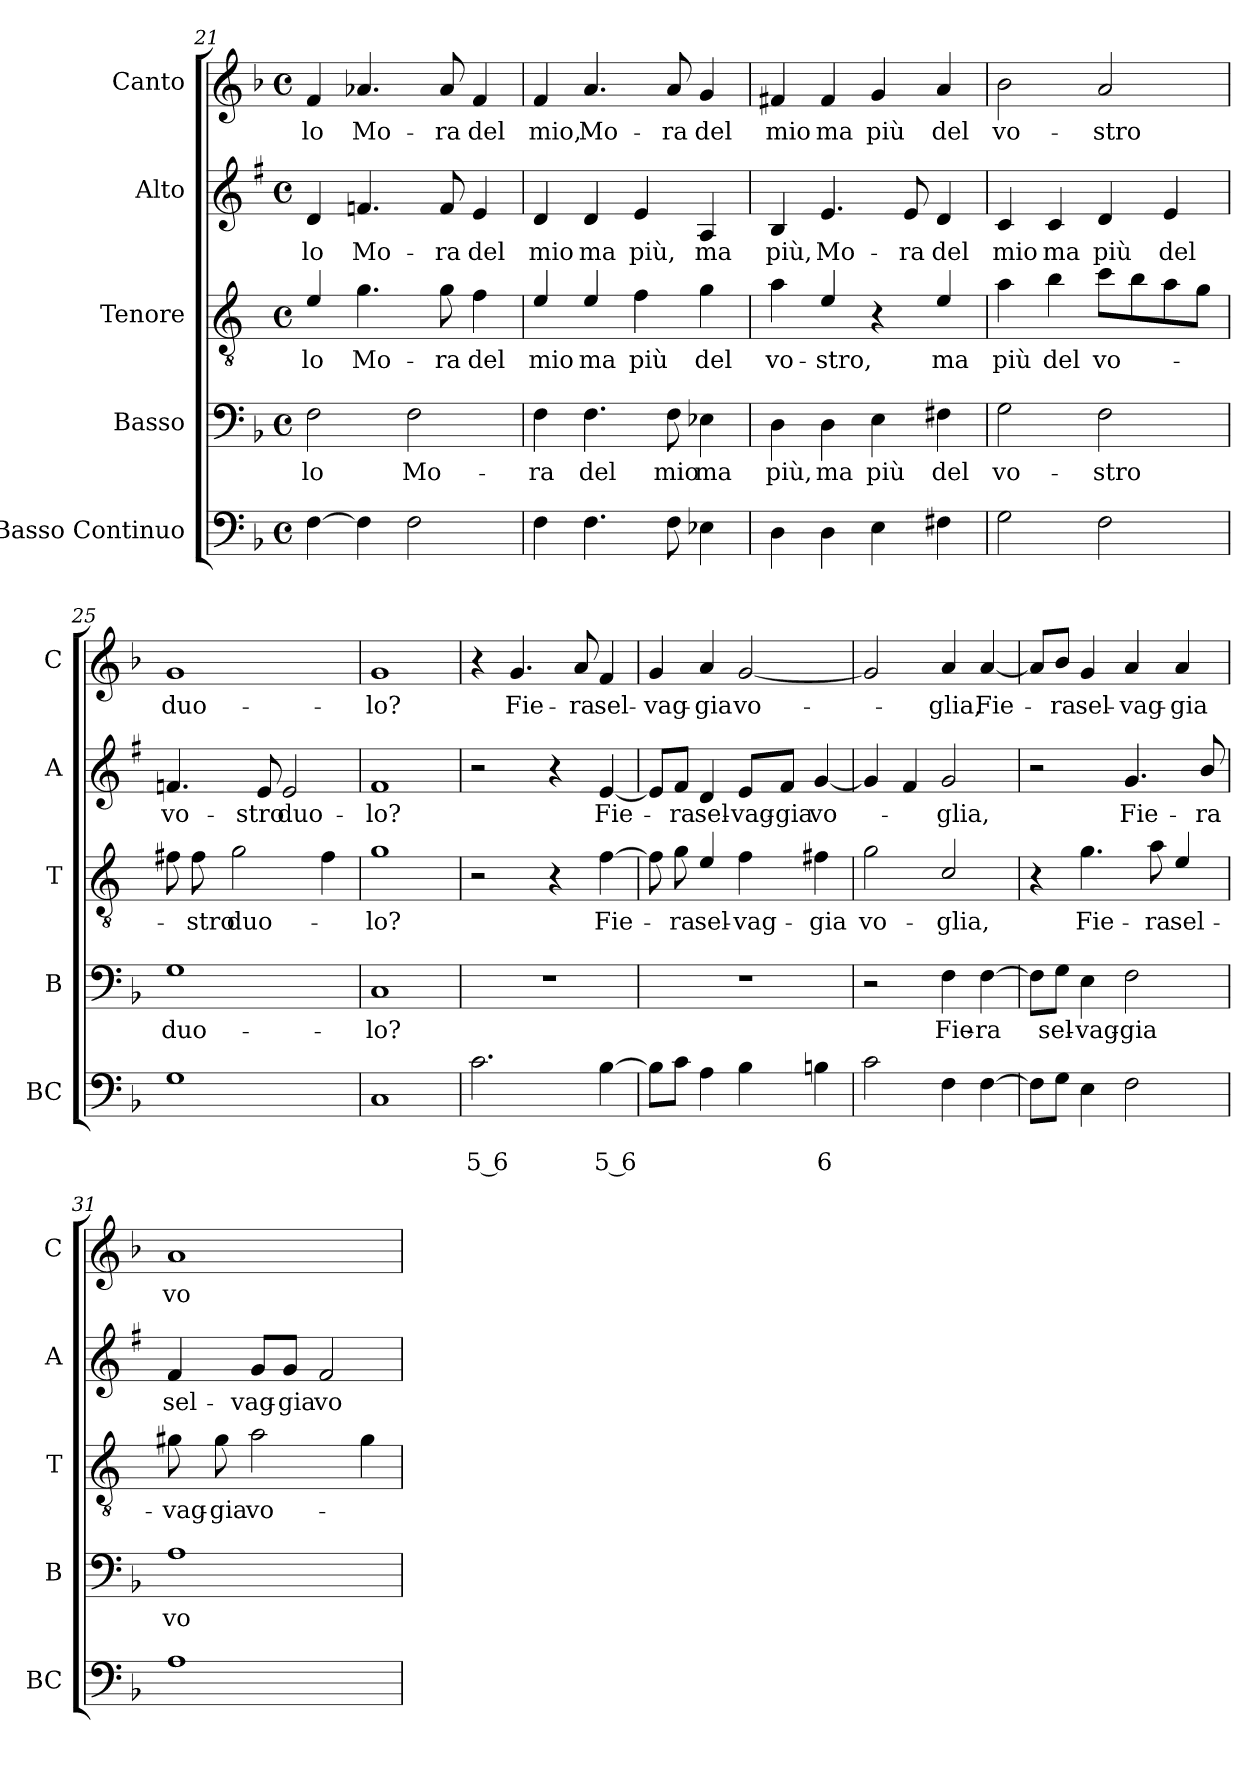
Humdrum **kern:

**kern	**text	**text	**kern	**text	**kern	**text	**kern	**text	**kern	**text
*part5	*part5	*part5	*part4	*part4	*part3	*part3	*part2	*part2	*part1	*part1
*staff5	*staff5	*staff5	*staff4	*staff4	*staff3	*staff3	*staff2	*staff2	*staff1	*staff1
*I"Basso Continuo	*	*	*I"Basso	*	*I"Tenore	*	*I"Alto	*	*I"Canto	*
*I'BC	*	*	*I'B	*	*I'T	*	*I'A	*	*I'C	*
!!LO:LB:g=z
*clefF4	*	*	*clefF4	*	*clefGv2	*	*clefG2	*	*clefG2	*
*	*	*	*	*	*ITrd4c7	*	*ITrd1c2	*	*	*
*k[b-]	*	*	*k[b-]	*	*k[b-]	*	*k[b-]	*	*k[b-]	*
*F:	*	*	*F:	*	*F:	*	*F:	*	*F:	*
*M4/4	*	*	*M4/4	*	*M4/4	*	*M4/4	*	*M4/4	*
*met(c)	*	*	*met(c)	*	*met(c)	*	*met(c)	*	*met(c)	*
=21	=21	=21	=21	=21	=21	=21	=21	=21	=21	=21
!	!	!	!	!LO:LY:b	!	!LO:LY:b	!	!LO:LY:b	!	!LO:LY:b
[4F\	.	.	2F\	-lo	4A/	-lo	4c/	-lo	4f/	-lo
!	!	!	!	!	!	!LO:LY:b	!	!LO:LY:b	!	!LO:LY:b
4F\]	.	.	.	.	4.c\	Mo-	4.e-X/	Mo-	4.a-X/	Mo-
!	!	!	!	!LO:LY:b	!	!	!	!	!	!
2F\	.	.	2F\	Mo-	.	.	.	.	.	.
!	!	!	!	!	!	!LO:LY:b	!	!LO:LY:b	!	!LO:LY:b
.	.	.	.	.	8c\	-ra	8e-/	-ra	8a-/	-ra
!	!	!	!	!	!	!LO:LY:b	!	!LO:LY:b	!	!LO:LY:b
.	.	.	.	.	4B-\	del	4d/	del	4f/	del
=22	=22	=22	=22	=22	=22	=22	=22	=22	=22	=22
!	!	!	!	!LO:LY:b	!	!LO:LY:b	!	!LO:LY:b	!	!LO:LY:b
4F\	.	.	4F\	-ra	4A/	mio	4c/	mio	4f/	mio,
!	!	!	!	!LO:LY:b	!	!LO:LY:b	!	!LO:LY:b	!	!LO:LY:b
4.F\	.	.	4.F\	del	4A/	ma	4c/	ma	4.a/	Mo-
!	!	!	!	!	!	!LO:LY:b	!	!LO:LY:b	!	!
.	.	.	.	.	4B-\	più	4d/	più,	.	.
!	!	!	!	!LO:LY:b	!	!	!	!	!	!LO:LY:b
8F\	.	.	8F\	mio	.	.	.	.	8a/	-ra
!	!	!	!	!LO:LY:b	!	!LO:LY:b	!	!LO:LY:b	!	!LO:LY:b
4E-X\	.	.	4E-X\	ma	4c\	del	4G/	ma	4g/	del
=23	=23	=23	=23	=23	=23	=23	=23	=23	=23	=23
!	!	!	!	!LO:LY:b	!	!LO:LY:b	!	!LO:LY:b	!	!LO:LY:b
4D\	.	.	4D\	più,	4d\	vo-	4A/	più,	4f#X/	mio
!	!	!	!	!LO:LY:b	!	!LO:LY:b	!	!LO:LY:b	!	!LO:LY:b
4D\	.	.	4D\	ma	4A/	-stro,	4.d/	Mo-	4f#/	ma
!	!	!	!	!LO:LY:b	!	!	!	!	!	!LO:LY:b
4E\	.	.	4E\	più	4r	.	.	.	4g/	più
!	!	!	!	!	!	!	!	!LO:LY:b	!	!
.	.	.	.	.	.	.	8d/	-ra	.	.
!	!	!	!	!LO:LY:b	!	!LO:LY:b	!	!LO:LY:b	!	!LO:LY:b
4F#X\	.	.	4F#X\	del	4A/	ma	4c/	del	4a/	del
=24	=24	=24	=24	=24	=24	=24	=24	=24	=24	=24
!	!	!	!	!LO:LY:b	!	!LO:LY:b	!	!LO:LY:b	!	!LO:LY:b
2G\	.	.	2G\	vo-	4d\	più	4B-/	mio	2b-\	vo-
!	!	!	!	!	!	!LO:LY:b	!	!LO:LY:b	!	!
.	.	.	.	.	4e\	del	4B-/	ma	.	.
!	!	!	!	!LO:LY:b	!	!LO:LY:b	!	!LO:LY:b	!	!LO:LY:b
2F\	.	.	2F\	-stro	8f\L	vo-	4c/	più	2a/	-stro
.	.	.	.	.	8e\	.	.	.	.	.
!	!	!	!	!	!	!	!	!LO:LY:b	!	!
.	.	.	.	.	8d\	.	4d/	del	.	.
.	.	.	.	.	8c\J	.	.	.	.	.
=25	=25	=25	=25	=25	=25	=25	=25	=25	=25	=25
!	!	!	!	!LO:LY:b	!	!	!	!LO:LY:b	!	!LO:LY:b
1G	.	.	1G	duo-	8Bn\	.	4.e-X/	vo-	1g	duo-
!	!	!	!	!	!	!LO:LY:b	!	!	!	!
.	.	.	.	.	8B\	-stro	.	.	.	.
!	!	!	!	!	!	!LO:LY:b	!	!	!	!
.	.	.	.	.	2c\	duo-	.	.	.	.
!	!	!	!	!	!	!	!	!LO:LY:b	!	!
.	.	.	.	.	.	.	8d/	-stro	.	.
!	!	!	!	!	!	!	!	!LO:LY:b	!	!
.	.	.	.	.	.	.	2d/	duo-	.	.
.	.	.	.	.	4B\	.	.	.	.	.
=26	=26	=26	=26	=26	=26	=26	=26	=26	=26	=26
!	!	!	!	!LO:LY:b	!	!LO:LY:b	!	!LO:LY:b	!	!LO:LY:b
1C	.	.	1C	-lo?	1c	-lo?	1e	-lo?	1g	-lo?
!!LO:LB:g=z
=27	=27	=27	=27	=27	=27	=27	=27	=27	=27	=27
!	!	!LO:LY:b	!	!	!	!	!	!	!	!
2.c\	.	5 6	1r	.	2r	.	2r	.	4r	.
!	!	!	!	!	!	!	!	!	!	!LO:LY:b
.	.	.	.	.	.	.	.	.	4.g/	Fie-
.	.	.	.	.	4r	.	4r	.	.	.
!	!	!	!	!	!	!	!	!	!	!LO:LY:b
.	.	.	.	.	.	.	.	.	8a/	-ra
!	!	!LO:LY:b	!	!	!	!LO:LY:b	!	!LO:LY:b	!	!LO:LY:b
[4B-\	.	5 6	.	.	[4B-\	Fie-	[4d/	Fie-	4f/	sel-
=28	=28	=28	=28	=28	=28	=28	=28	=28	=28	=28
!	!	!	!	!	!	!	!	!	!	!LO:LY:b
8B-\L]	.	.	1r	.	8B-\]	.	8d/L]	.	4g/	-vag-
!	!	!	!	!	!	!LO:LY:b	!	!LO:LY:b	!	!
8c\J	.	.	.	.	8c\	-ra	8e/J	-ra	.	.
!	!	!	!	!	!	!LO:LY:b	!	!LO:LY:b	!	!LO:LY:b
4A\	.	.	.	.	4A/	sel-	4c/	sel-	4a/	-gia
!	!	!	!	!	!	!LO:LY:b	!	!LO:LY:b	!	!LO:LY:b
4B-\	.	.	.	.	4B-\	-vag-	8d/L	-vag-	[2g/	vo-
!	!	!	!	!	!	!	!	!LO:LY:b	!	!
.	.	.	.	.	.	.	8e/J	-gia	.	.
!	!	!LO:LY:b	!	!	!	!LO:LY:b	!	!LO:LY:b	!	!
4Bn\	.	6	.	.	4Bn\	-gia	[4f/	vo-	.	.
=29	=29	=29	=29	=29	=29	=29	=29	=29	=29	=29
!	!	!	!	!	!	!LO:LY:b	!	!	!	!
2c\	.	.	2r	.	2c\	vo-	4f/]	.	2g/]	.
.	.	.	.	.	.	.	4e/	.	.	.
!	!	!	!	!LO:LY:b	!	!LO:LY:b	!	!LO:LY:b	!	!LO:LY:b
4F\	.	.	4F\	Fie-	2F/	-glia,	2f/	-glia,	4a/	-glia,
!	!	!	!	!LO:LY:b	!	!	!	!	!	!LO:LY:b
[4F\	.	.	[4F\	-ra	.	.	.	.	[4a/	Fie-
=30	=30	=30	=30	=30	=30	=30	=30	=30	=30	=30
8F\L]	.	.	8F\L]	.	4r	.	2r	.	8a/L]	.
!	!	!	!	!LO:LY:b	!	!	!	!	!	!LO:LY:b
8G\J	.	.	8G\J	sel-	.	.	.	.	8b-/J	-ra
!	!	!	!	!LO:LY:b	!	!LO:LY:b	!	!	!	!LO:LY:b
4E\	.	.	4E\	-vag-	4.c\	Fie-	.	.	4g/	sel-
!	!	!	!	!LO:LY:b	!	!	!	!LO:LY:b	!	!LO:LY:b
2F\	.	.	2F\	-gia	.	.	4.f/	Fie-	4a/	-vag-
!	!	!	!	!	!	!LO:LY:b	!	!	!	!
.	.	.	.	.	8d\	-ra	.	.	.	.
!	!	!	!	!	!	!LO:LY:b	!	!	!	!LO:LY:b
.	.	.	.	.	4A/	sel-	.	.	4a/	-gia
!	!	!	!	!	!	!	!	!LO:LY:b	!	!
.	.	.	.	.	.	.	8a/	-ra	.	.
=31	=31	=31	=31	=31	=31	=31	=31	=31	=31	=31
!	!	!	!	!LO:LY:b	!	!LO:LY:b	!	!LO:LY:b	!	!LO:LY:b
1A	.	.	1A	vo-	8c#X\	-vag-	4e/	sel-	1a	vo-
!	!	!	!	!	!	!LO:LY:b	!	!	!	!
.	.	.	.	.	8c#\	-gia	.	.	.	.
!	!	!	!	!	!	!LO:LY:b	!	!LO:LY:b	!	!
.	.	.	.	.	2d\	vo-	8f/L	-vag-	.	.
!	!	!	!	!	!	!	!	!LO:LY:b	!	!
.	.	.	.	.	.	.	8f/J	-gia	.	.
!	!	!	!	!	!	!	!	!LO:LY:b	!	!
.	.	.	.	.	.	.	2e/	vo-	.	.
.	.	.	.	.	4c#\	.	.	.	.	.
=	=	=	=	=	=	=	=	=	=	=
*-	*-	*-	*-	*-	*-	*-	*-	*-	*-	*-
